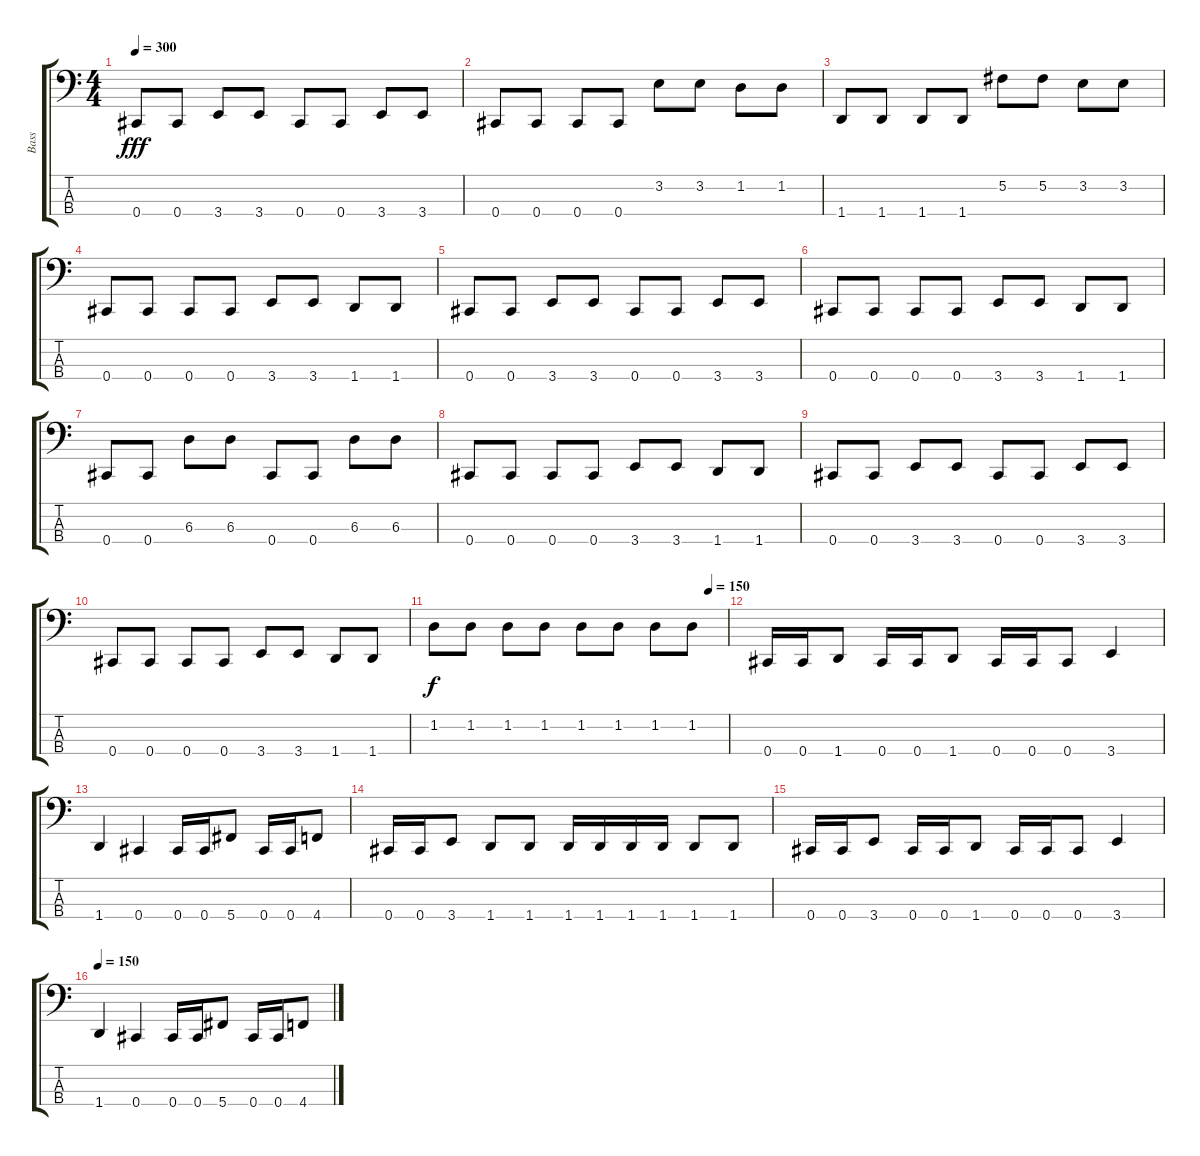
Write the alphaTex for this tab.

\track ("Bass" "Bass") {instrument electricbassfinger}
\staff {score tabs}
\tuning (Gb2 Db2 Ab1 Db1) {hide}
\ts (4 4)
\tempo 300
\clef f4
\ks c
0.4.8{dy fff} 0.4.8 3.4.8 3.4.8 0.4.8 0.4.8 3.4.8 3.4.8 |
0.4.8 0.4.8 0.4.8 0.4.8 3.2.8 3.2.8 1.2.8 1.2.8 |
1.4.8 1.4.8 1.4.8 1.4.8 5.2.8 5.2.8 3.2.8 3.2.8 |
0.4.8 0.4.8 0.4.8 0.4.8 3.4.8 3.4.8 1.4.8 1.4.8 |
0.4.8 0.4.8 3.4.8 3.4.8 0.4.8 0.4.8 3.4.8 3.4.8 |
0.4.8 0.4.8 0.4.8 0.4.8 3.4.8 3.4.8 1.4.8 1.4.8 |
0.4.8 0.4.8 6.3.8 6.3.8 0.4.8 0.4.8 6.3.8 6.3.8 |
0.4.8 0.4.8 0.4.8 0.4.8 3.4.8 3.4.8 1.4.8 1.4.8 |
0.4.8 0.4.8 3.4.8 3.4.8 0.4.8 0.4.8 3.4.8 3.4.8 |
0.4.8 0.4.8 0.4.8 0.4.8 3.4.8 3.4.8 1.4.8 1.4.8 |
\tempo (150 0.9375)
1.2.8{dy f} 1.2.8 1.2.8 1.2.8 1.2.8 1.2.8 1.2.8 1.2.8 |
0.4.16 0.4.16 1.4.8 0.4.16 0.4.16 1.4.8 0.4.16 0.4.16 0.4.8 3.4.4 |
1.4.4 0.4.4 0.4.16 0.4.16 5.4.8 0.4.16 0.4.16 4.4.8 |
0.4.16 0.4.16 3.4.8 1.4.8 1.4.8 1.4.16 1.4.16 1.4.16 1.4.16 1.4.8 1.4.8 |
0.4.16 0.4.16 3.4.8 0.4.16 0.4.16 1.4.8 0.4.16 0.4.16 0.4.8 3.4.4 |
\tempo 150
1.4.4 0.4.4 0.4.16 0.4.16 5.4.8 0.4.16 0.4.16 4.4.8
